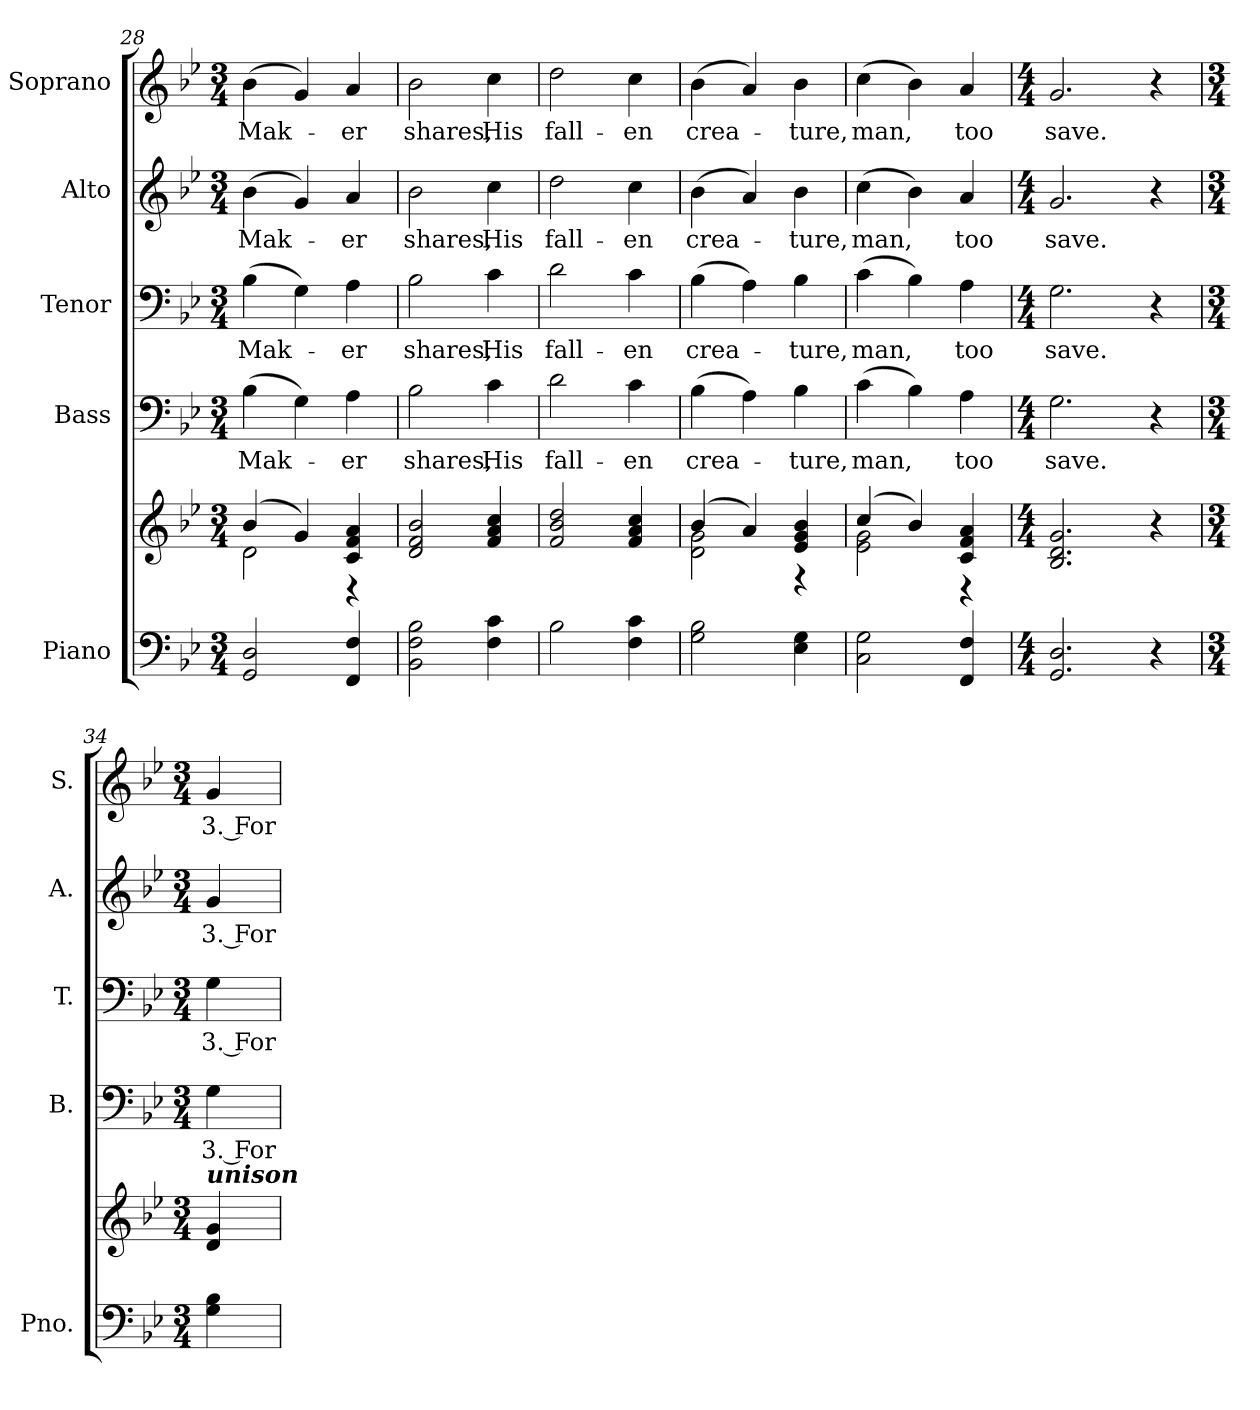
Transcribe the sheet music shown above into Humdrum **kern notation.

**kern	**kern	**kern	**text	**kern	**text	**kern	**text	**kern	**text
*part5	*part5	*part4	*part4	*part3	*part3	*part2	*part2	*part1	*part1
*staff6	*staff5	*staff4	*staff4	*staff3	*staff3	*staff2	*staff2	*staff1	*staff1
*I"Piano	*	*I"Bass	*	*I"Tenor	*	*I"Alto	*	*I"Soprano	*
*I'Pno.	*	*I'B.	*	*I'T.	*	*I'A.	*	*I'S.	*
!!LO:PB:g=z
*clefF4	*clefG2	*clefF4	*	*clefF4	*	*clefG2	*	*clefG2	*
*k[b-e-]	*k[b-e-]	*k[b-e-]	*	*k[b-e-]	*	*k[b-e-]	*	*k[b-e-]	*
*B-:	*B-:	*B-:	*	*B-:	*	*B-:	*	*B-:	*
*M3/4	*M3/4	*M3/4	*	*M3/4	*	*M3/4	*	*M3/4	*
=28	=28	=28	=28	=28	=28	=28	=28	=28	=28
*	*^	*	*	*	*	*	*	*	*
!	!	!	!	!LO:LY:b:color=#000000	!	!	!	!	!	!
!	!	!	!	!	!	!LO:LY:b:color=#000000	!	!	!	!
!	!	!	!	!	!	!	!	!LO:LY:b:color=#000000	!	!
!	!	!	!	!	!	!	!	!	!	!LO:LY:b:color=#000000
2GGi/ 2Di	(4b-i/	2di\	(4B-i\	Mak-	(4B-i\	Mak-	(4b-i\	Mak-	(4b-i\	Mak-
.	4gi/)	.	4Gi\)	.	4Gi\)	.	4gi/)	.	4gi/)	.
!	!	!	!	!LO:LY:b:color=#000000	!	!	!	!	!	!
!	!	!	!	!	!	!LO:LY:b:color=#000000	!	!	!	!
!	!	!	!	!	!	!	!	!LO:LY:b:color=#000000	!	!
!	!	!	!	!	!	!	!	!	!	!LO:LY:b:color=#000000
4FFi/ 4Fi	4ci/ 4fi 4ai	4r	4Ai\	-er	4Ai\	-er	4ai/	-er	4ai/	-er
*	*v	*v	*	*	*	*	*	*	*	*
=29	=29	=29	=29	=29	=29	=29	=29	=29	=29
*	*^	*	*	*	*	*	*	*	*
!	!	!	!	!LO:LY:b:color=#000000	!	!	!	!	!	!
*	*v	*v	*	*	*	*	*	*	*	*
*	*^	*	*	*	*	*	*	*	*
!	!	!	!	!	!	!LO:LY:b:color=#000000	!	!	!	!
*	*v	*v	*	*	*	*	*	*	*	*
*	*^	*	*	*	*	*	*	*	*
!	!	!	!	!	!	!	!	!LO:LY:b:color=#000000	!	!
*	*v	*v	*	*	*	*	*	*	*	*
*	*^	*	*	*	*	*	*	*	*
!	!	!	!	!	!	!	!	!	!	!LO:LY:b:color=#000000
*	*v	*v	*	*	*	*	*	*	*	*
2BB-i\ 2Fi 2B-i	2di/ 2fi 2b-i	2B-i\	shares,	2B-i\	shares,	2b-i\	shares,	2b-i\	shares,
!	!	!	!LO:LY:b:color=#000000	!	!	!	!	!	!
!	!	!	!	!	!LO:LY:b:color=#000000	!	!	!	!
!	!	!	!	!	!	!	!LO:LY:b:color=#000000	!	!
!	!	!	!	!	!	!	!	!	!LO:LY:b:color=#000000
4Fi\ 4ci	4fi/ 4ai 4cci	4ci\	His	4ci\	His	4cci\	His	4cci\	His
=30	=30	=30	=30	=30	=30	=30	=30	=30	=30
!	!	!	!LO:LY:b:color=#000000	!	!	!	!	!	!
!	!	!	!	!	!LO:LY:b:color=#000000	!	!	!	!
!	!	!	!	!	!	!	!LO:LY:b:color=#000000	!	!
!	!	!	!	!	!	!	!	!	!LO:LY:b:color=#000000
2B-i\	2fi/ 2b-i 2ddi	2di\	fall-	2di\	fall-	2ddi\	fall-	2ddi\	fall-
!	!	!	!LO:LY:b:color=#000000	!	!	!	!	!	!
!	!	!	!	!	!LO:LY:b:color=#000000	!	!	!	!
!	!	!	!	!	!	!	!LO:LY:b:color=#000000	!	!
!	!	!	!	!	!	!	!	!	!LO:LY:b:color=#000000
4Fi\ 4ci	4fi/ 4ai 4cci	4ci\	-en	4ci\	-en	4cci\	-en	4cci\	-en
!!LO:PB:g=z
=31	=31	=31	=31	=31	=31	=31	=31	=31	=31
*	*^	*	*	*	*	*	*	*	*
!	!	!	!	!LO:LY:b:color=#000000	!	!	!	!	!	!
!	!	!	!	!	!	!LO:LY:b:color=#000000	!	!	!	!
!	!	!	!	!	!	!	!	!LO:LY:b:color=#000000	!	!
!	!	!	!	!	!	!	!	!	!	!LO:LY:b:color=#000000
2Gi\ 2B-i	(4b-i/	2di\ 2gi	(4B-i\	crea-	(4B-i\	crea-	(4b-i\	crea-	(4b-i\	crea-
.	4ai/)	.	4Ai\)	.	4Ai\)	.	4ai/)	.	4ai/)	.
!	!	!	!	!LO:LY:b:color=#000000	!	!	!	!	!	!
!	!	!	!	!	!	!LO:LY:b:color=#000000	!	!	!	!
!	!	!	!	!	!	!	!	!LO:LY:b:color=#000000	!	!
!	!	!	!	!	!	!	!	!	!	!LO:LY:b:color=#000000
4E-i\ 4Gi	4e-i/ 4gi 4b-i	4r	4B-i\	-ture,	4B-i\	-ture,	4b-i\	-ture,	4b-i\	-ture,
=32	=32	=32	=32	=32	=32	=32	=32	=32	=32	=32
!	!	!	!	!LO:LY:b:color=#000000	!	!	!	!	!	!
!	!	!	!	!	!	!LO:LY:b:color=#000000	!	!	!	!
!	!	!	!	!	!	!	!	!LO:LY:b:color=#000000	!	!
!	!	!	!	!	!	!	!	!	!	!LO:LY:b:color=#000000
2Ci\ 2Gi	(4cci/	2e-i\ 2gi	(4ci\	man,	(4ci\	man,	(4cci\	man,	(4cci\	man,
.	4b-i/)	.	4B-i\)	.	4B-i\)	.	4b-i\)	.	4b-i\)	.
!	!	!	!	!LO:LY:b:color=#000000	!	!	!	!	!	!
!	!	!	!	!	!	!LO:LY:b:color=#000000	!	!	!	!
!	!	!	!	!	!	!	!	!LO:LY:b:color=#000000	!	!
!	!	!	!	!	!	!	!	!	!	!LO:LY:b:color=#000000
4FFi/ 4Fi	4ci/ 4fi 4ai	4r	4Ai\	too	4Ai\	too	4ai/	too	4ai/	too
*	*v	*v	*	*	*	*	*	*	*	*
=33	=33	=33	=33	=33	=33	=33	=33	=33	=33
*M4/4	*M4/4	*M4/4	*	*M4/4	*	*M4/4	*	*M4/4	*
*	*^	*	*	*	*	*	*	*	*
!	!	!	!	!LO:LY:b:color=#000000	!	!	!	!	!	!
*	*v	*v	*	*	*	*	*	*	*	*
*	*^	*	*	*	*	*	*	*	*
!	!	!	!	!	!	!LO:LY:b:color=#000000	!	!	!	!
*	*v	*v	*	*	*	*	*	*	*	*
*	*^	*	*	*	*	*	*	*	*
!	!	!	!	!	!	!	!	!LO:LY:b:color=#000000	!	!
*	*v	*v	*	*	*	*	*	*	*	*
*	*^	*	*	*	*	*	*	*	*
!	!	!	!	!	!	!	!	!	!	!LO:LY:b:color=#000000
*	*v	*v	*	*	*	*	*	*	*	*
2.GGi/ 2.Di	2.B-i/ 2.di 2.gi	2.Gi\	save.	2.Gi\	save.	2.gi/	save.	2.gi/	save.
4r	4r	4r	.	4r	.	4r	.	4r	.
!!LO:PB:g=z
=34	=34	=34	=34	=34	=34	=34	=34	=34	=34
*M3/4	*M3/4	*M3/4	*	*M3/4	*	*M3/4	*	*M3/4	*
!	!	!	!LO:LY:b:color=#000000	!	!	!	!	!	!
!	!	!	!	!	!LO:LY:b:color=#000000	!	!	!	!
!	!	!	!	!	!	!	!LO:LY:b:color=#000000	!	!
!	!LO:TX:a:Bi:t=unison	!	!	!	!	!	!	!	!
!	!	!	!	!	!	!	!	!	!LO:LY:b:color=#000000
4Gi\ 4B-i	4di/ 4gi	4Gi\	3. For	4Gi\	3. For	4gi/	3. For	4gi/	3. For
=	=	=	=	=	=	=	=	=	=
*-	*-	*-	*-	*-	*-	*-	*-	*-	*-
